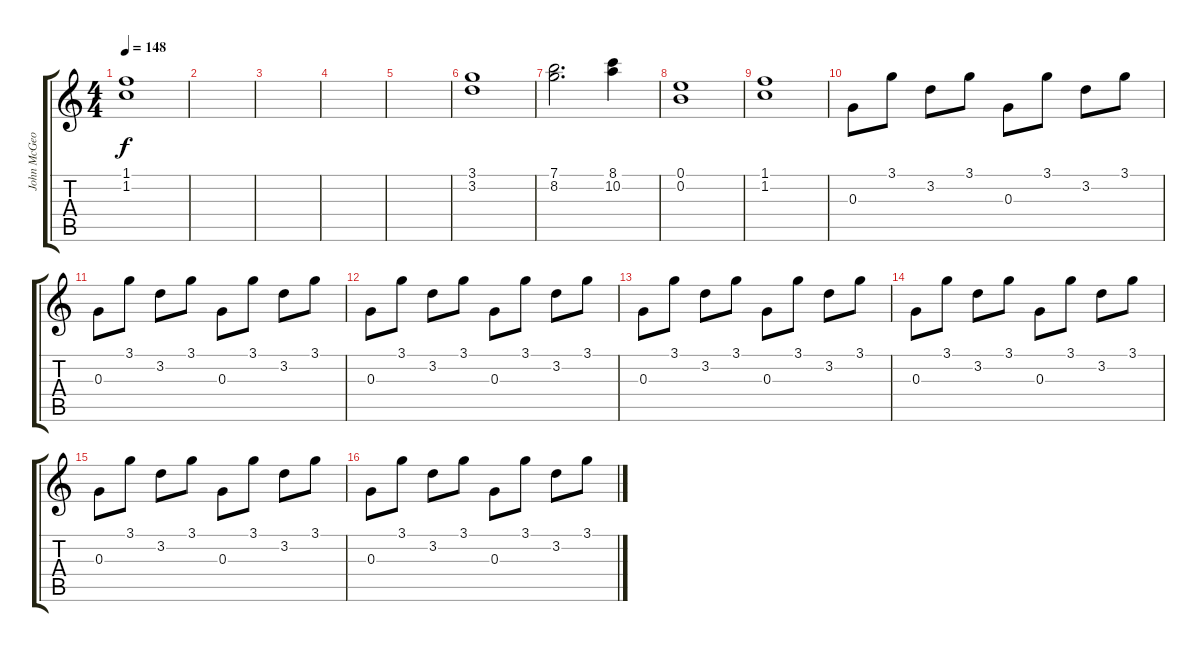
\track ("John McGeoch" "John McGeo") {instrument electricguitarclean}
\staff {score tabs}
\tuning (E4 B3 G3 D3 A2 E2) {hide}
\ts (4 4)
\tempo 148
\clef g2
\ks c
(1.1 1.2).1{dy f} |
|
|
|
|
(3.1 3.2).1 |
(7.1 8.2).2{d} (8.1 10.2).4 |
(0.1 0.2).1 |
(1.1 1.2).1 |
0.3.8 3.1.8 3.2.8 3.1.8 0.3.8 3.1.8 3.2.8 3.1.8 |
0.3.8 3.1.8 3.2.8 3.1.8 0.3.8 3.1.8 3.2.8 3.1.8 |
0.3.8 3.1.8 3.2.8 3.1.8 0.3.8 3.1.8 3.2.8 3.1.8 |
0.3.8 3.1.8 3.2.8 3.1.8 0.3.8 3.1.8 3.2.8 3.1.8 |
0.3.8 3.1.8 3.2.8 3.1.8 0.3.8 3.1.8 3.2.8 3.1.8 |
0.3.8 3.1.8 3.2.8 3.1.8 0.3.8 3.1.8 3.2.8 3.1.8 |
0.3.8 3.1.8 3.2.8 3.1.8 0.3.8 3.1.8 3.2.8 3.1.8
